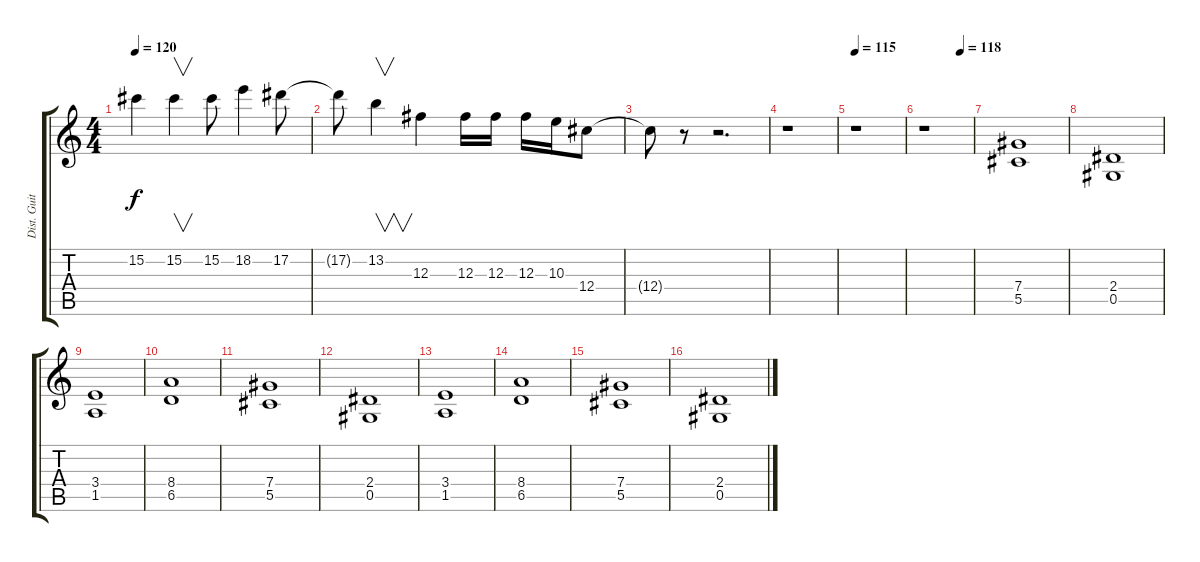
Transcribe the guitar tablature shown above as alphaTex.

\track ("Dist. Guitar 1" "Dist. Guit") {instrument distortionguitar}
\staff {score tabs}
\tuning (Eb4 Bb3 Gb3 Db3 Ab2 Eb2) {hide}
\ts (4 4)
\tempo 120
\clef g2
\ks c
15.2{t}.4{dy f} 15.2.4{v} 15.2.8 18.2.4 17.2.8 |
17.2{t}.8 13.2.4{v} 12.3.4 12.3.16 12.3.16 12.3.16 10.3.16 12.4.8 |
12.4{t}.8 r.8 r.2{d} |
r.1 |
\tempo 115
r.1 |
\tempo (118 0.75)
r.1 |
(7.4 5.5).1{volume 16} |
(2.4 0.5).1 |
(3.4 1.5).1 |
(8.4 6.5).1 |
(7.4 5.5).1 |
(2.4 0.5).1 |
(3.4 1.5).1 |
(8.4 6.5).1 |
(7.4 5.5).1 |
(2.4 0.5).1
